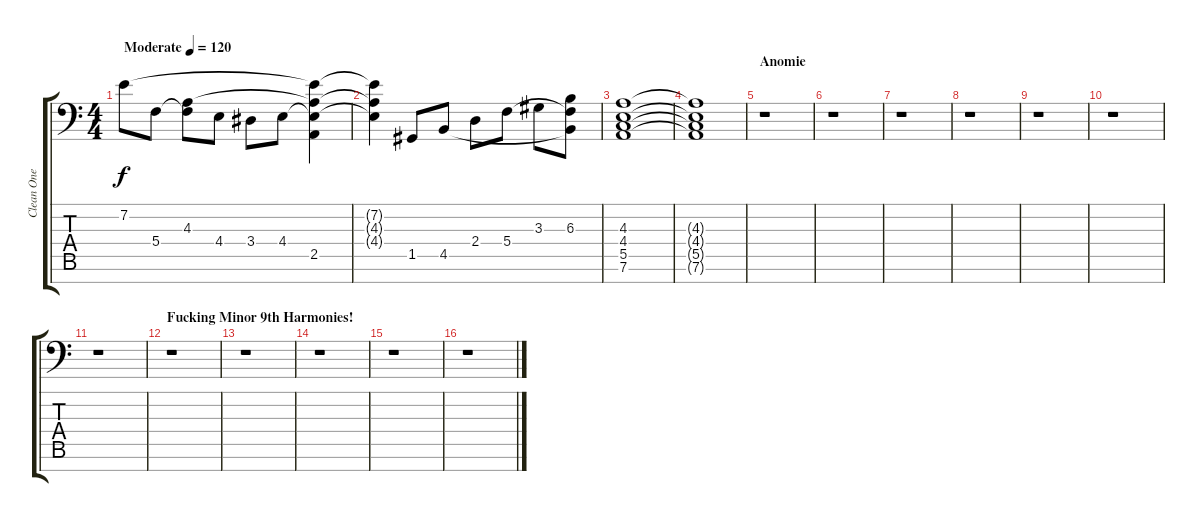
\track ("Clean One Boost/Effects" "Clean One ") {instrument fx7echoes}
\staff {score tabs}
\tuning (D4 A3 F3 C3 G2 D2 A1) {hide}
\ts (4 4)
\tempo (120 "Moderate")
\clef f4
\ks c
7.2.8{dy f instrument fx7echoes} 5.4.8 (4.3 5.4{t}).8 4.4.8 3.4.8 4.4.8 (7.2{t} 4.3{t} 4.4{t} 2.5).4 |
(7.2{t} 4.3{t} 4.4{t}).4 1.5.8 4.5.8 2.4.8 5.4.8 3.3.8 (6.3 5.4{t} 4.5{t}).8 |
(4.3 4.4 5.5 7.6).1 |
(4.3{t} 4.4{t} 5.5{t} 7.6{t}).1 |
\section ("" "Anomie")
r.1 |
r.1 |
r.1 |
r.1 |
r.1 |
r.1 |
r.1 |
\section ("" "Fucking Minor 9th Harmonies!")
r.1 |
r.1 |
r.1 |
r.1 |
r.1
